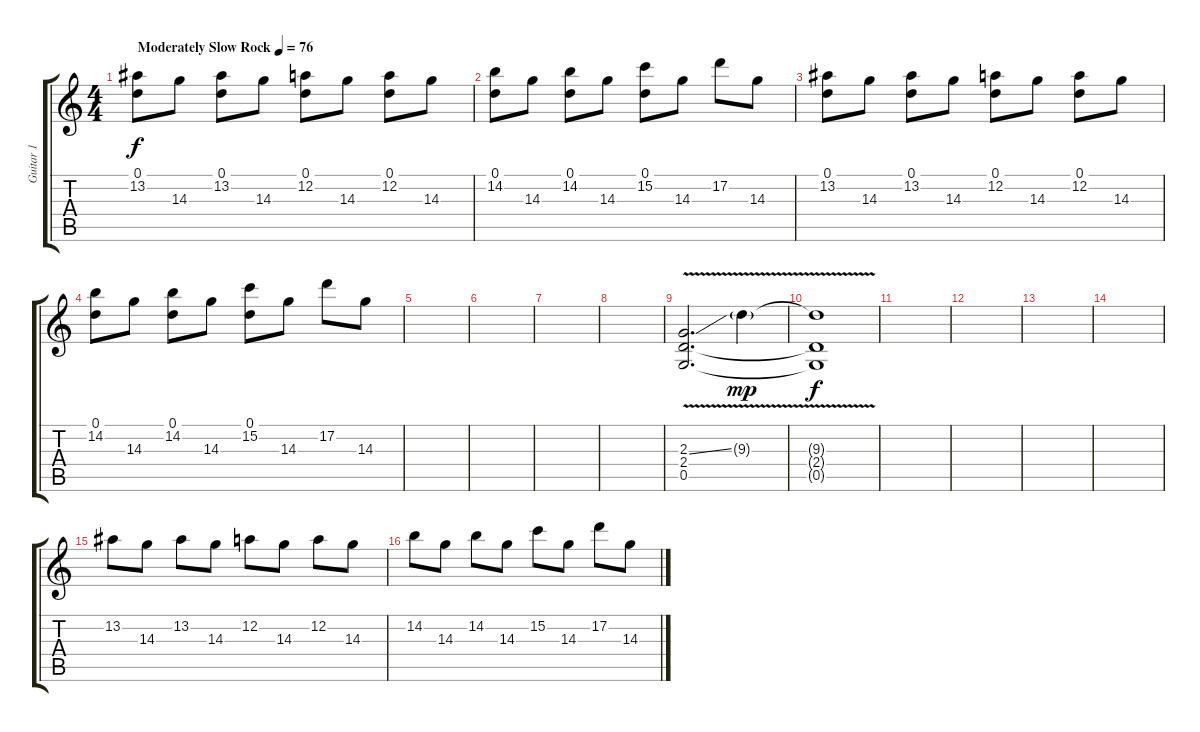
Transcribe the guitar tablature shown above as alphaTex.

\track ("Guitar 1" "Guitar 1") {instrument acousticguitarsteel}
\staff {score tabs}
\tuning (D4 A3 F3 C3 G2 C2) {hide}
\ts (4 4)
\tempo (76 "Moderately Slow Rock")
\clef g2
\ks c
(0.1 13.2).8{dy f instrument acousticguitarsteel} 14.3.8 (0.1 13.2).8 14.3.8 (0.1 12.2).8 14.3.8 (0.1 12.2).8 14.3.8 |
(0.1 14.2).8 14.3.8 (0.1 14.2).8 14.3.8 (0.1 15.2).8 14.3.8 17.2.8 14.3.8 |
(0.1 13.2).8 14.3.8 (0.1 13.2).8 14.3.8 (0.1 12.2).8 14.3.8 (0.1 12.2).8 14.3.8 |
(0.1 14.2).8 14.3.8 (0.1 14.2).8 14.3.8 (0.1 15.2).8 14.3.8 17.2.8 14.3.8 |
|
|
|
|
(2.3{ss} 2.4 0.5{v}).2{d} 9.3{v g}.4{dy mp} |
(9.3{t} 2.4{t} 0.5{t}).1{dy f} |
|
|
|
|
13.2.8 14.3.8 13.2.8 14.3.8 12.2.8 14.3.8 12.2.8 14.3.8 |
14.2.8 14.3.8 14.2.8 14.3.8 15.2.8 14.3.8 17.2.8 14.3.8
